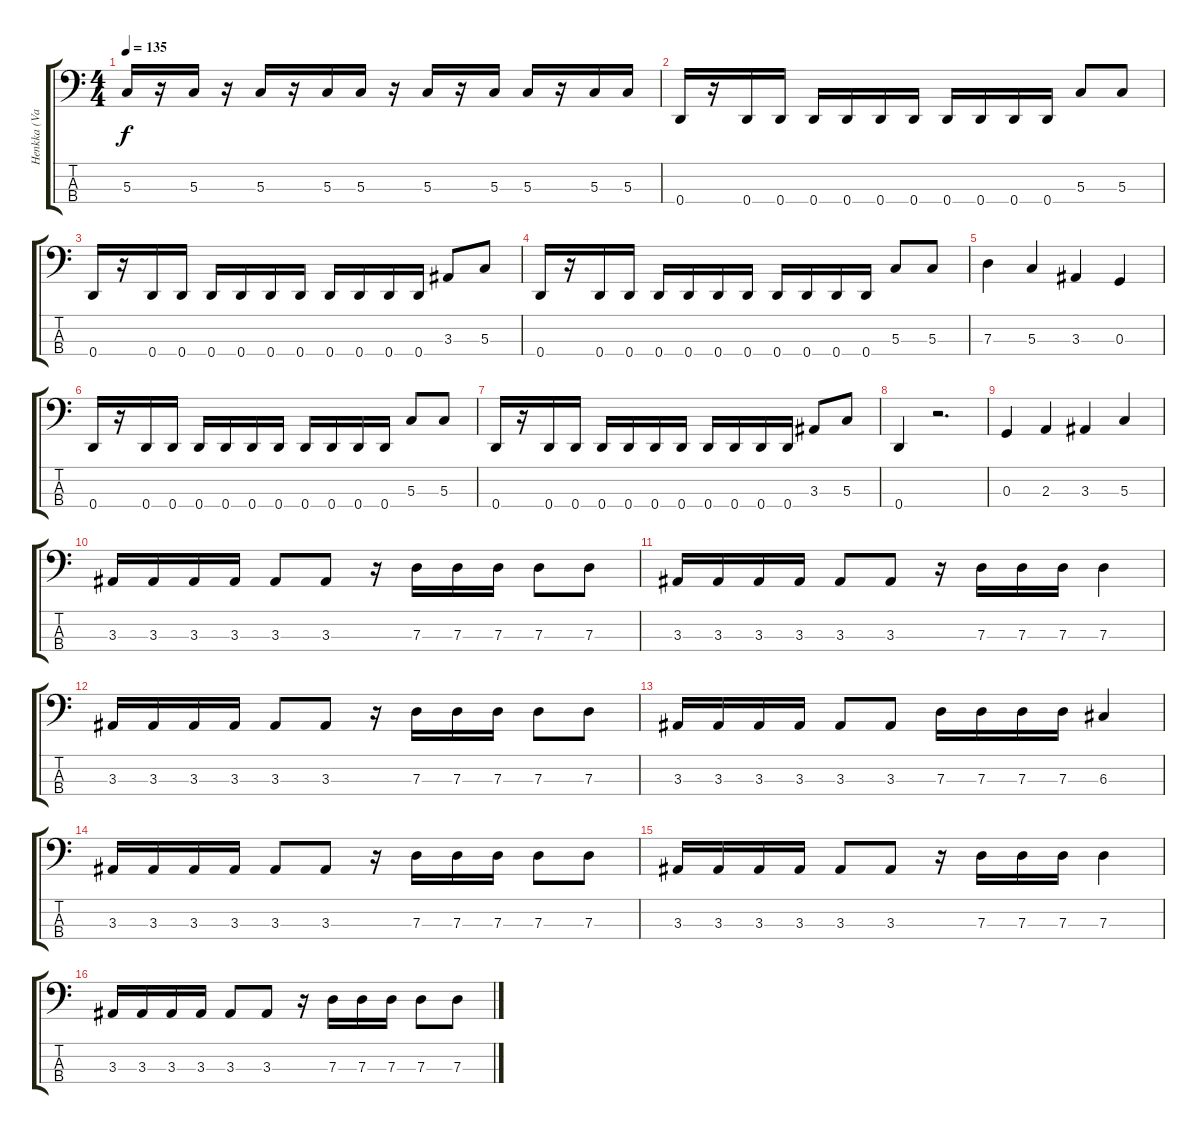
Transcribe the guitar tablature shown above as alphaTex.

\track ("Henkka (Vahvistus)" "Henkka (Va") {instrument electricbassfinger}
\staff {score tabs}
\tuning (F2 C2 G1 D1) {hide}
\ts (4 4)
\tempo 135
\clef f4
\ks c
5.3.16{dy f} r.16 5.3.16 r.16 5.3.16 r.16 5.3.16 5.3.16 r.16 5.3.16 r.16 5.3.16 5.3.16 r.16 5.3.16 5.3.16 |
0.4.16 r.16 0.4.16 0.4.16 0.4.16 0.4.16 0.4.16 0.4.16 0.4.16 0.4.16 0.4.16 0.4.16 5.3.8 5.3.8 |
0.4.16 r.16 0.4.16 0.4.16 0.4.16 0.4.16 0.4.16 0.4.16 0.4.16 0.4.16 0.4.16 0.4.16 3.3.8 5.3.8 |
0.4.16 r.16 0.4.16 0.4.16 0.4.16 0.4.16 0.4.16 0.4.16 0.4.16 0.4.16 0.4.16 0.4.16 5.3.8 5.3.8 |
7.3.4 5.3.4 3.3.4 0.3.4 |
0.4.16 r.16 0.4.16 0.4.16 0.4.16 0.4.16 0.4.16 0.4.16 0.4.16 0.4.16 0.4.16 0.4.16 5.3.8 5.3.8 |
0.4.16 r.16 0.4.16 0.4.16 0.4.16 0.4.16 0.4.16 0.4.16 0.4.16 0.4.16 0.4.16 0.4.16 3.3.8 5.3.8 |
0.4.4 r.2{d} |
0.3.4 2.3.4 3.3.4 5.3.4 |
3.3.16 3.3.16 3.3.16 3.3.16 3.3.8 3.3.8 r.16 7.3.16 7.3.16 7.3.16 7.3.8 7.3.8 |
3.3.16 3.3.16 3.3.16 3.3.16 3.3.8 3.3.8 r.16 7.3.16 7.3.16 7.3.16 7.3.4 |
3.3.16 3.3.16 3.3.16 3.3.16 3.3.8 3.3.8 r.16 7.3.16 7.3.16 7.3.16 7.3.8 7.3.8 |
3.3.16 3.3.16 3.3.16 3.3.16 3.3.8 3.3.8 7.3.16 7.3.16 7.3.16 7.3.16 6.3.4 |
3.3.16 3.3.16 3.3.16 3.3.16 3.3.8 3.3.8 r.16 7.3.16 7.3.16 7.3.16 7.3.8 7.3.8 |
3.3.16 3.3.16 3.3.16 3.3.16 3.3.8 3.3.8 r.16 7.3.16 7.3.16 7.3.16 7.3.4 |
3.3.16 3.3.16 3.3.16 3.3.16 3.3.8 3.3.8 r.16 7.3.16 7.3.16 7.3.16 7.3.8 7.3.8
